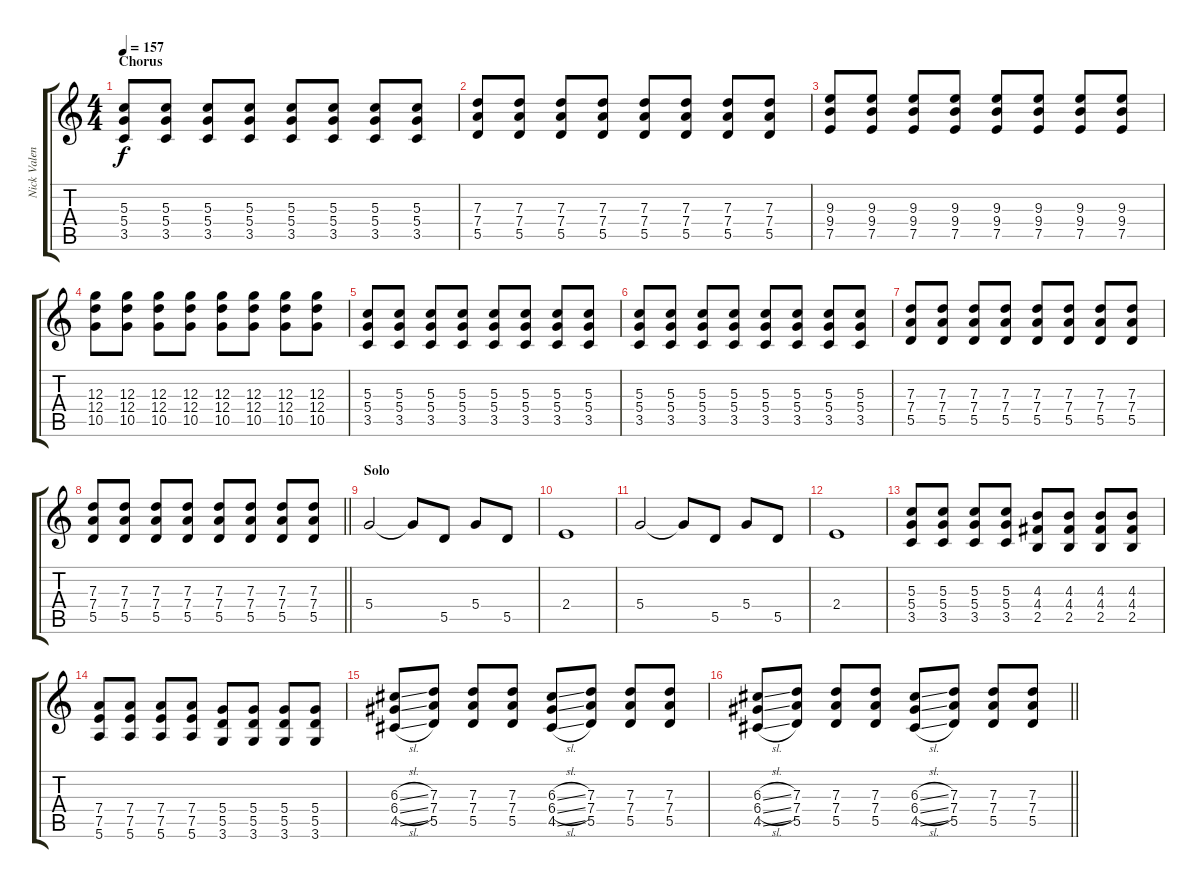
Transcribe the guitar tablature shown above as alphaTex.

\track ("Nick Valensi - Lead Guitar" "Nick Valen") {instrument overdrivenguitar}
\staff {score tabs}
\tuning (E4 B3 G3 D3 A2 E2) {hide}
\ts (4 4)
\section ("" "Chorus")
\tempo 157
\clef g2
\ks c
(5.3 5.4 3.5).8{dy f} (5.3 5.4 3.5).8 (5.3 5.4 3.5).8 (5.3 5.4 3.5).8 (5.3 5.4 3.5).8 (5.3 5.4 3.5).8 (5.3 5.4 3.5).8 (5.3 5.4 3.5).8 |
(7.3 7.4 5.5).8 (7.3 7.4 5.5).8 (7.3 7.4 5.5).8 (7.3 7.4 5.5).8 (7.3 7.4 5.5).8 (7.3 7.4 5.5).8 (7.3 7.4 5.5).8 (7.3 7.4 5.5).8 |
(9.3 9.4 7.5).8 (9.3 9.4 7.5).8 (9.3 9.4 7.5).8 (9.3 9.4 7.5).8 (9.3 9.4 7.5).8 (9.3 9.4 7.5).8 (9.3 9.4 7.5).8 (9.3 9.4 7.5).8 |
(12.3 12.4 10.5).8 (12.3 12.4 10.5).8 (12.3 12.4 10.5).8 (12.3 12.4 10.5).8 (12.3 12.4 10.5).8 (12.3 12.4 10.5).8 (12.3 12.4 10.5).8 (12.3 12.4 10.5).8 |
(5.3 5.4 3.5).8 (5.3 5.4 3.5).8 (5.3 5.4 3.5).8 (5.3 5.4 3.5).8 (5.3 5.4 3.5).8 (5.3 5.4 3.5).8 (5.3 5.4 3.5).8 (5.3 5.4 3.5).8 |
(5.3 5.4 3.5).8 (5.3 5.4 3.5).8 (5.3 5.4 3.5).8 (5.3 5.4 3.5).8 (5.3 5.4 3.5).8 (5.3 5.4 3.5).8 (5.3 5.4 3.5).8 (5.3 5.4 3.5).8 |
(7.3 7.4 5.5).8 (7.3 7.4 5.5).8 (7.3 7.4 5.5).8 (7.3 7.4 5.5).8 (7.3 7.4 5.5).8 (7.3 7.4 5.5).8 (7.3 7.4 5.5).8 (7.3 7.4 5.5).8 |
\barLineRight lightlight
(7.3 7.4 5.5).8 (7.3 7.4 5.5).8 (7.3 7.4 5.5).8 (7.3 7.4 5.5).8 (7.3 7.4 5.5).8 (7.3 7.4 5.5).8 (7.3 7.4 5.5).8 (7.3 7.4 5.5).8 |
\section ("" "Solo")
5.4.2{volume 16} 5.4{t}.8 5.5.8 5.4.8 5.5.8 |
2.4.1 |
5.4.2 5.4{t}.8 5.5.8 5.4.8 5.5.8 |
2.4.1 |
(5.3 5.4 3.5).8{volume 11} (5.3 5.4 3.5).8 (5.3 5.4 3.5).8 (5.3 5.4 3.5).8 (4.3 4.4 2.5).8 (4.3 4.4 2.5).8 (4.3 4.4 2.5).8 (4.3 4.4 2.5).8 |
(7.4 7.5 5.6).8 (7.4 7.5 5.6).8 (7.4 7.5 5.6).8 (7.4 7.5 5.6).8 (5.4 5.5 3.6).8 (5.4 5.5 3.6).8 (5.4 5.5 3.6).8 (5.4 5.5 3.6).8 |
(6.3{sl} 6.4{sl} 4.5{sl}).8 (7.3 7.4 5.5).8 (7.3 7.4 5.5).8 (7.3 7.4 5.5).8 (6.3{sl} 6.4{sl} 4.5{sl}).8 (7.3 7.4 5.5).8 (7.3 7.4 5.5).8 (7.3 7.4 5.5).8 |
\barLineRight lightlight
(6.3{sl} 6.4{sl} 4.5{sl}).8 (7.3 7.4 5.5).8 (7.3 7.4 5.5).8 (7.3 7.4 5.5).8 (6.3{sl} 6.4{sl} 4.5{sl}).8 (7.3 7.4 5.5).8 (7.3 7.4 5.5).8 (7.3 7.4 5.5).8
